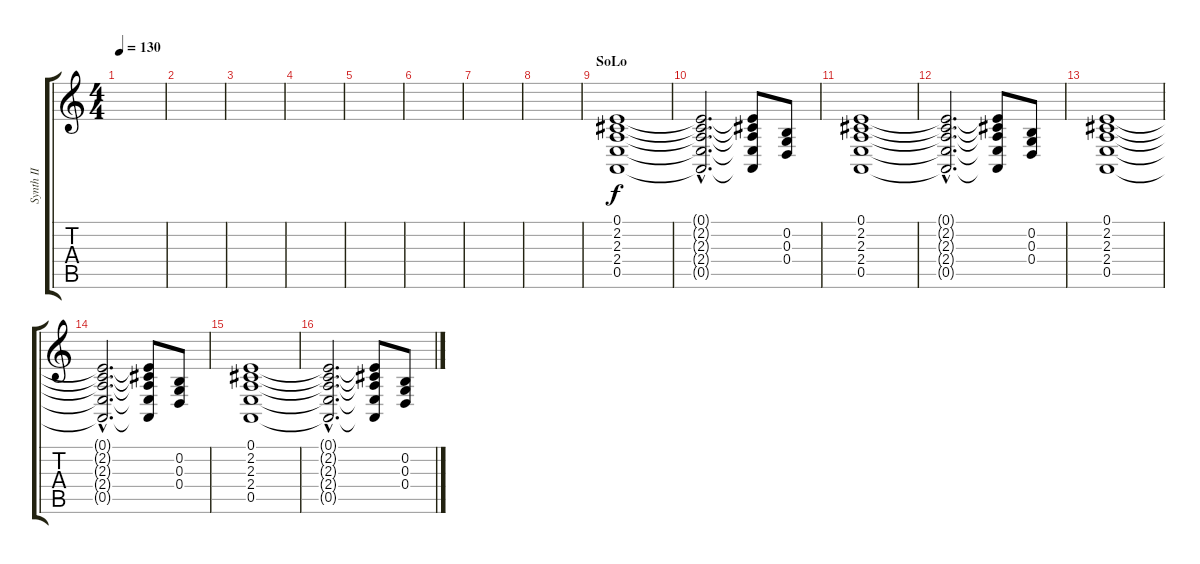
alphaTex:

\track ("Synth II" "Synth II") {instrument lead2sawtooth}
\staff {score tabs}
\tuning (E4 B3 G3 D3 A2 E2) {hide}
\ts (4 4)
\tempo 130
\clef g2
\ks c
|
|
|
|
|
|
|
|
\section ("" "SoLo")
(0.1 2.2 2.3 2.4 0.5).1 |
(0.1{hac t} 2.2{hac t} 2.3{hac t} 2.4{hac t} 0.5{hac t}).2{d} (0.1{t} 2.2{t} 2.3{t} 2.4{t} 0.5{t}).8 (0.2 0.3 0.4).8 |
(0.1 2.2 2.3 2.4 0.5).1 |
(0.1{hac t} 2.2{hac t} 2.3{hac t} 2.4{hac t} 0.5{hac t}).2{d} (0.1{t} 2.2{t} 2.3{t} 2.4{t} 0.5{t}).8 (0.2 0.3 0.4).8 |
(0.1 2.2 2.3 2.4 0.5).1 |
(0.1{hac t} 2.2{hac t} 2.3{hac t} 2.4{hac t} 0.5{hac t}).2{d} (0.1{t} 2.2{t} 2.3{t} 2.4{t} 0.5{t}).8 (0.2 0.3 0.4).8 |
(0.1 2.2 2.3 2.4 0.5).1 |
(0.1{hac t} 2.2{hac t} 2.3{hac t} 2.4{hac t} 0.5{hac t}).2{d} (0.1{t} 2.2{t} 2.3{t} 2.4{t} 0.5{t}).8 (0.2 0.3 0.4).8
